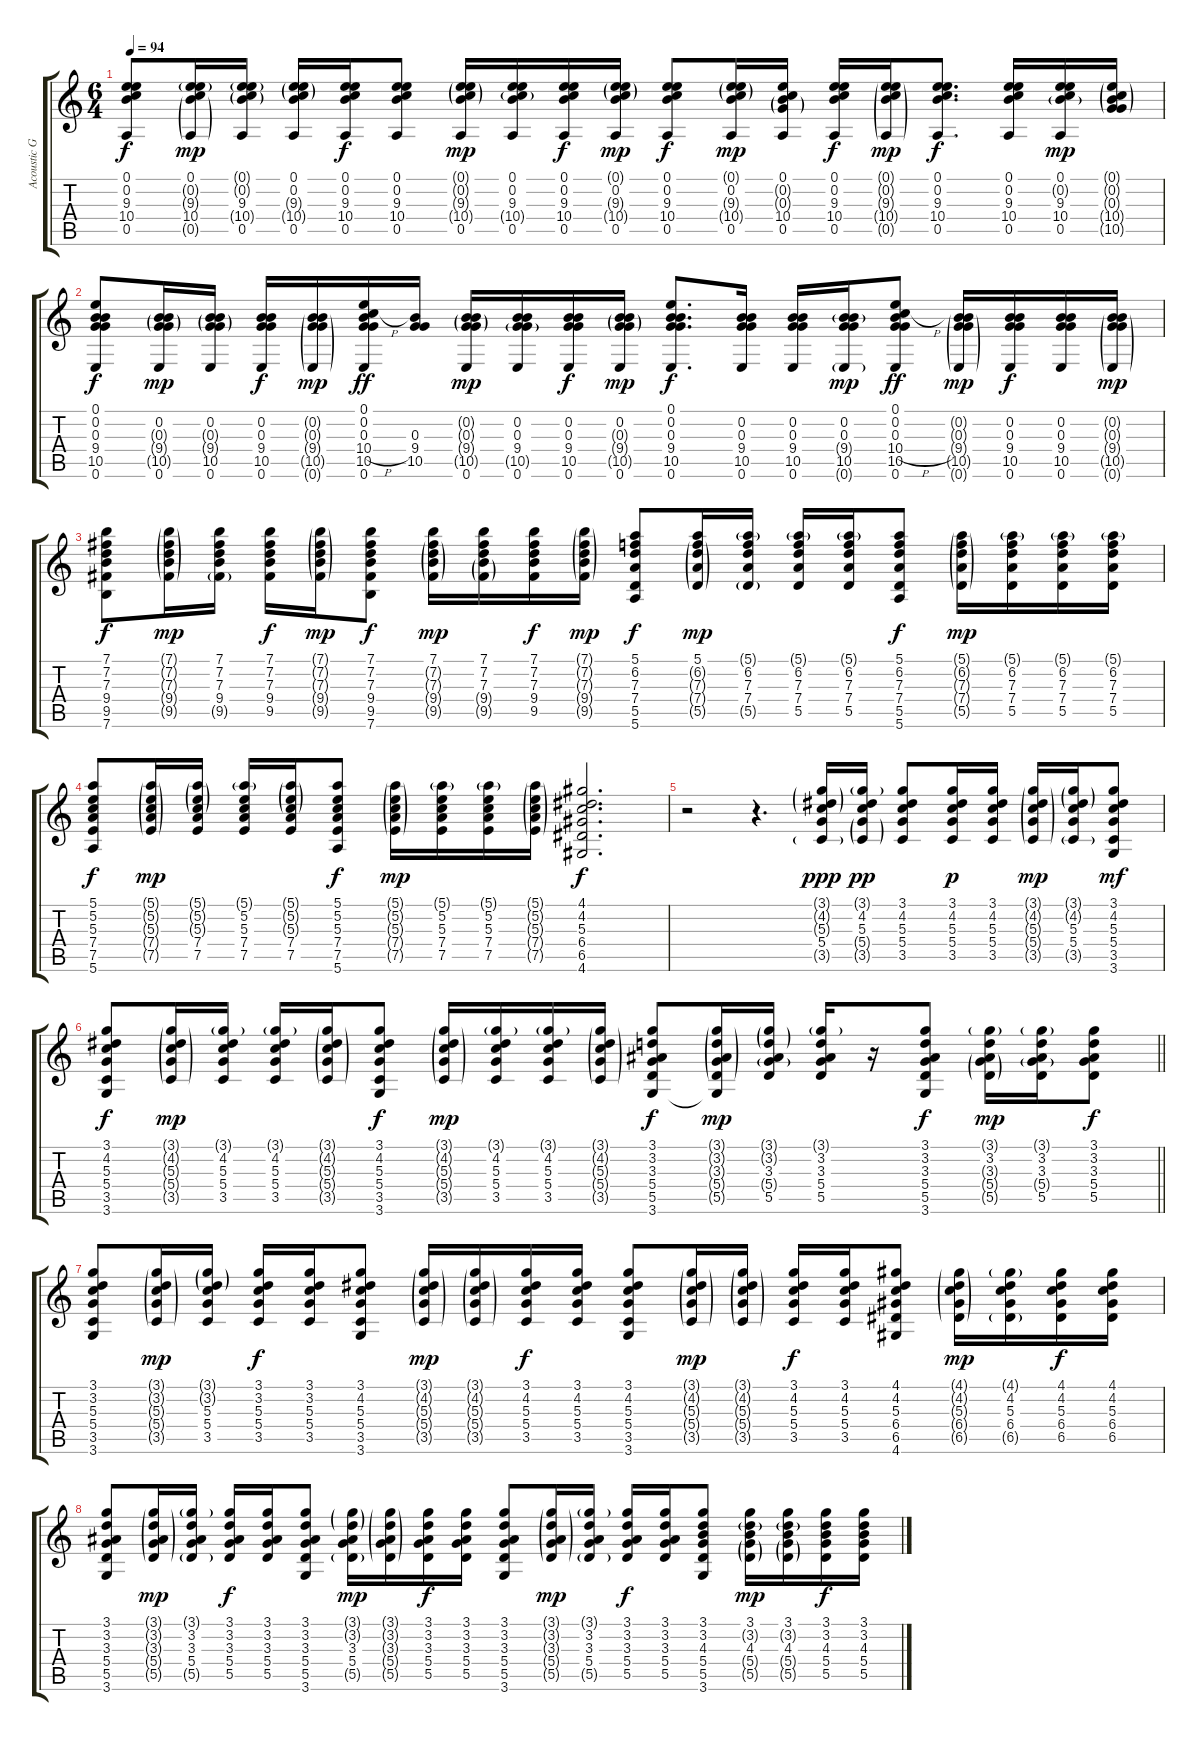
\track ("Acoustic Guitar" "Acoustic G") {instrument acousticguitarsteel}
\staff {score tabs}
\tuning (E4 B3 G3 D3 A2 E2) {hide}
\ts (6 4)
\tempo 94
\clef g2
\ks c
(0.1 0.2 9.3 10.4 0.5).8{dy f} (0.1 0.2{g} 9.3{g} 10.4 0.5{g}).16{dy mp} (0.1{g} 0.2{g} 9.3 10.4{g} 0.5).16 (0.1 0.2 9.3{g} 10.4{g} 0.5).16 (0.1 0.2 9.3 10.4 0.5).16{dy f} (0.1 0.2 9.3 10.4 0.5).8 (0.1{g} 0.2{g} 9.3{g} 10.4{g} 0.5).16{dy mp} (0.1 0.2 9.3 10.4{g} 0.5).16 (0.1 0.2 9.3 10.4 0.5).16{dy f} (0.1{g} 0.2 9.3{g} 10.4{g} 0.5).16{dy mp} (0.1 0.2 9.3 10.4 0.5).8{dy f} (0.1{g} 0.2 9.3{g} 10.4{g} 0.5).16{dy mp} (0.1 0.2{g} 0.3{g} 10.4 0.5).16 (0.1 0.2 9.3 10.4 0.5).16{dy f} (0.1{g} 0.2{g} 9.3{g} 10.4{g} 0.5{g}).16{dy mp} (0.1 0.2 9.3 10.4 0.5).8{d dy f} (0.1 0.2 9.3 10.4 0.5).16 (0.1 0.2{g} 9.3 10.4 0.5).16{dy mp} (0.1{g} 0.2{g} 0.3{g} 10.4{g} 10.5{g}).16 |
(0.1 0.2 0.3 9.4 10.5 0.6).8{dy f} (0.2 0.3{g} 9.4{g} 10.5{g} 0.6).16{dy mp} (0.2 0.3{g} 9.4{g} 10.5 0.6).16 (0.2 0.3 9.4 10.5 0.6).16{dy f} (0.2{g} 0.3{g} 9.4{g} 10.5{g} 0.6{g}).16{dy mp} (0.1 0.2 0.3 10.4{h} 10.5 0.6).16{dy ff} (0.3 9.4 10.5).16 (0.2{g} 0.3{g} 9.4{g} 10.5{g} 0.6).16{dy mp} (0.2 0.3 9.4 10.5{g} 0.6).16 (0.2 0.3 9.4 10.5 0.6).16{dy f} (0.2 0.3{g} 9.4{g} 10.5{g} 0.6).16{dy mp} (0.1 0.2 0.3 9.4 10.5 0.6).8{d dy f} (0.2 0.3 9.4 10.5 0.6).16 (0.2 0.3 9.4 10.5 0.6).16 (0.2 0.3 9.4{g} 10.5 0.6{g}).16{dy mp} (0.1 0.2 0.3 10.4{h} 10.5 0.6).8{dy ff} (0.2{g} 0.3{g} 9.4{g} 10.5{g} 0.6{g}).16{dy mp} (0.2 0.3 9.4 10.5 0.6).16{dy f} (0.2 0.3 9.4 10.5 0.6).16 (0.2{g} 0.3{g} 9.4{g} 10.5{g} 0.6{g}).16{dy mp} |
(7.1 7.2 7.3 9.4 9.5 7.6).8{dy f} (7.1{g} 7.2{g} 7.3{g} 9.4{g} 9.5{g}).16{dy mp} (7.1 7.2 7.3 9.4 9.5{g}).16 (7.1 7.2 7.3 9.4 9.5).16{dy f} (7.1{g} 7.2{g} 7.3{g} 9.4{g} 9.5{g}).16{dy mp} (7.1 7.2 7.3 9.4 9.5 7.6).8{dy f} (7.1 7.2{g} 7.3{g} 9.4{g} 9.5{g}).16{dy mp} (7.1 7.2 7.3 9.4{g} 9.5{g}).16 (7.1 7.2 7.3 9.4 9.5).16{dy f} (7.1{g} 7.2{g} 7.3{g} 9.4{g} 9.5{g}).16{dy mp} (5.1 6.2 7.3 7.4 5.5 5.6).8{dy f} (5.1 6.2{g} 7.3{g} 7.4{g} 5.5{g}).16{dy mp} (5.1{g} 6.2 7.3 7.4 5.5{g}).16 (5.1{g} 6.2 7.3 7.4 5.5).16 (5.1{g} 6.2 7.3 7.4 5.5).16 (5.1 6.2 7.3 7.4 5.5 5.6).8{dy f} (5.1{g} 6.2{g} 7.3{g} 7.4{g} 5.5{g}).16{dy mp} (5.1{g} 6.2 7.3 7.4 5.5).16 (5.1{g} 6.2 7.3 7.4 5.5).16 (5.1{g} 6.2 7.3 7.4 5.5).16 |
(5.1 5.2 5.3 7.4 7.5 5.6).8{dy f} (5.1{g} 5.2{g} 5.3{g} 7.4{g} 7.5{g}).16{dy mp} (5.1{g} 5.2{g} 5.3{g} 7.4 7.5).16 (5.1{g} 5.2 5.3 7.4 7.5).16 (5.1{g} 5.2{g} 5.3{g} 7.4 7.5).16 (5.1 5.2 5.3 7.4 7.5 5.6).8{dy f} (5.1{g} 5.2{g} 5.3{g} 7.4{g} 7.5{g}).16{dy mp} (5.1{g} 5.2 5.3 7.4 7.5).16 (5.1{g} 5.2 5.3 7.4 7.5).16 (5.1{g} 5.2{g} 5.3{g} 7.4{g} 7.5{g}).16 (4.1 4.2 5.3 6.4 6.5 4.6).2{d dy f} |
r.2 r.4{d} (3.1{g} 4.2{g} 5.3{g} 5.4 3.5{g}).16{dy ppp} (3.1{g} 4.2 5.3 5.4{g} 3.5{g}).16{dy pp} (3.1 4.2 5.3 5.4 3.5).8 (3.1 4.2 5.3 5.4 3.5).16{dy p} (3.1 4.2 5.3 5.4 3.5).16 (3.1{g} 4.2{g} 5.3{g} 5.4{g} 3.5{g}).16{dy mp} (3.1{g} 4.2{g} 5.3 5.4 3.5{g}).16 (3.1 4.2 5.3 5.4 3.5 3.6).8{dy mf} |
\barLineRight lightlight
(3.1 4.2 5.3 5.4 3.5 3.6).8{dy f} (3.1{g} 4.2{g} 5.3{g} 5.4{g} 3.5{g}).16{dy mp} (3.1{g} 4.2 5.3 5.4 3.5).16 (3.1{g} 4.2 5.3 5.4 3.5).16 (3.1{g} 4.2{g} 5.3{g} 5.4{g} 3.5{g}).16 (3.1 4.2 5.3 5.4 3.5 3.6).8{dy f} (3.1{g} 4.2{g} 5.3{g} 5.4{g} 3.5{g}).16{dy mp} (3.1{g} 4.2 5.3 5.4 3.5).16 (3.1{g} 4.2 5.3 5.4 3.5).16 (3.1{g} 4.2{g} 5.3{g} 5.4{g} 3.5{g}).16 (3.1 3.2 3.3 5.4 5.5 3.6).8{dy f} (3.1{g} 3.2{g} 3.3{g} 5.4{g} 5.5{g} 3.6{t}).16{dy mp} (3.1{g} 3.2{g} 3.3 5.4{g} 5.5).16 (3.1{g} 3.2 3.3 5.4 5.5).16 r.16 (3.1 3.2 3.3 5.4 5.5 3.6).8{dy f} (3.1{g} 3.2 3.3{g} 5.4{g} 5.5{g}).16{dy mp} (3.1{g} 3.2 3.3 5.4{g} 5.5).16 (3.1 3.2 3.3 5.4 5.5).8{dy f} |
(3.1 3.2 5.3 5.4 3.5 3.6).8 (3.1{g} 3.2{g} 5.3{g} 5.4{g} 3.5{g}).16{dy mp} (3.1{g} 3.2{g} 5.3 5.4 3.5).16 (3.1 3.2 5.3 5.4 3.5).16{dy f} (3.1 3.2 5.3 5.4 3.5).16 (3.1 4.2 5.3 5.4 3.5 3.6).8 (3.1{g} 4.2{g} 5.3{g} 5.4{g} 3.5{g}).16{dy mp} (3.1{g} 4.2{g} 5.3{g} 5.4{g} 3.5{g}).16 (3.1 4.2 5.3 5.4 3.5).16{dy f} (3.1 4.2 5.3 5.4 3.5).16 (3.1 4.2 5.3 5.4 3.5 3.6).8 (3.1{g} 4.2{g} 5.3{g} 5.4{g} 3.5{g}).16{dy mp} (3.1{g} 4.2{g} 5.3{g} 5.4{g} 3.5{g}).16 (3.1 4.2 5.3 5.4 3.5).16{dy f} (3.1 4.2 5.3 5.4 3.5).16 (4.1 4.2 5.3 6.4 6.5 4.6).8 (4.1{g} 4.2{g} 5.3{g} 6.4{g} 6.5{g}).16{dy mp} (4.1{g} 4.2 5.3 6.4 6.5{g}).16 (4.1 4.2 5.3 6.4 6.5).16{dy f} (4.1 4.2 5.3 6.4 6.5).16 |
(3.1 3.2 3.3 5.4 5.5 3.6).8 (3.1{g} 3.2{g} 3.3{g} 5.4{g} 5.5{g}).16{dy mp} (3.1{g} 3.2 3.3 5.4 5.5{g}).16 (3.1 3.2 3.3 5.4 5.5).16{dy f} (3.1 3.2 3.3 5.4 5.5).16 (3.1 3.2 3.3 5.4 5.5 3.6).8 (3.1{g} 3.2{g} 3.3 5.4 5.5{g}).16{dy mp} (3.1{g} 3.2{g} 3.3{g} 5.4{g} 5.5{g}).16 (3.1 3.2 3.3 5.4 5.5).16{dy f} (3.1 3.2 3.3 5.4 5.5).16 (3.1 3.2 3.3 5.4 5.5 3.6).8 (3.1{g} 3.2{g} 3.3{g} 5.4{g} 5.5{g}).16{dy mp} (3.1{g} 3.2 3.3 5.4 5.5{g}).16 (3.1 3.2 3.3 5.4 5.5).16{dy f} (3.1 3.2 3.3 5.4 5.5).16 (3.1 3.2 4.3 5.4 5.5 3.6).8 (3.1 3.2{g} 4.3 5.4{g} 5.5{g}).16{dy mp} (3.1 3.2{g} 4.3 5.4{g} 5.5{g}).16 (3.1 3.2 4.3 5.4 5.5).16{dy f} (3.1 3.2 4.3 5.4 5.5).16
